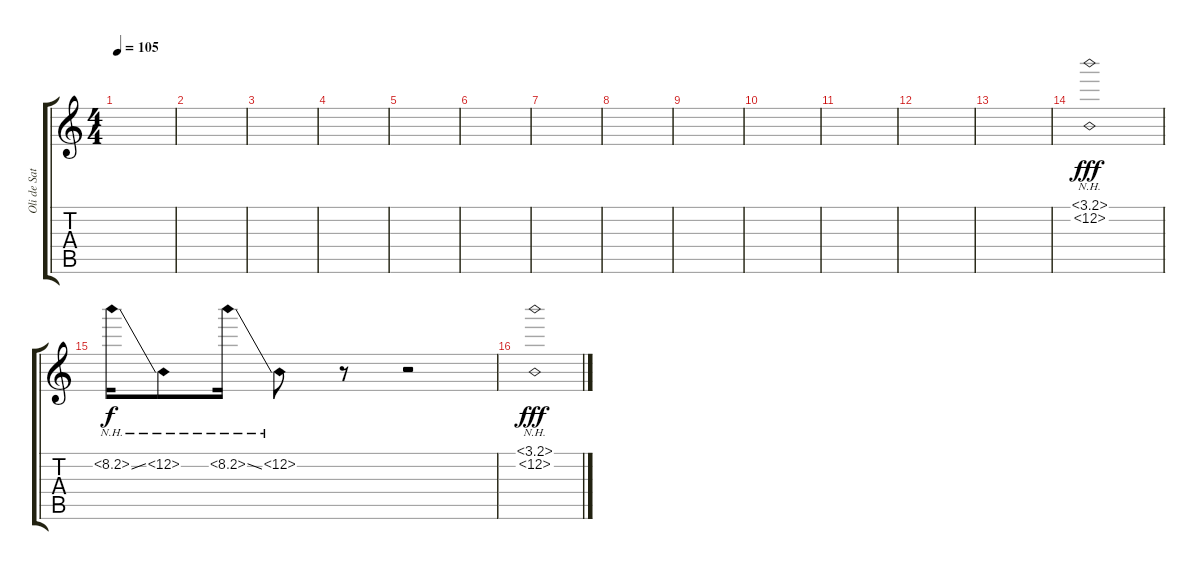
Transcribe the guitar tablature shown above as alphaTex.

\track ("Oli de Sat (bruitages)" "Oli de Sat") {instrument fx1rain}
\staff {score tabs}
\tuning (E4 B3 G3 D3 A2 E2) {hide}
\ts (4 4)
\tempo 105
\clef g2
\ks c
|
|
|
|
|
|
|
|
|
|
|
|
|
(3.1{nh} 1.2{nh}).1{dy fff balance 2} |
8.2{nh ss}.16{dy f} 13.2{nh}.8 8.2{nh ss}.16 1.2{nh}.8 r.8 r.2 |
(3.1{nh} 0.2{nh}).1{dy fff balance 14}
